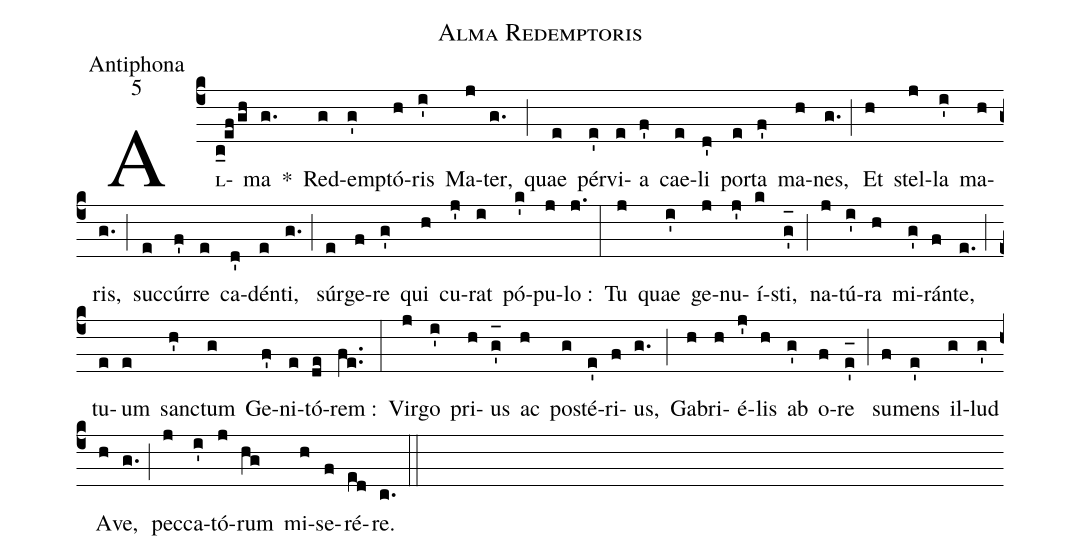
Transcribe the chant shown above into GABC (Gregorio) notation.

name:Alma Redemptoris;
office-part:Antiphona;
mode:5;
%%
(c4) A<sc>l</sc>(c_0!ef/gh)ma(g.) *() Red(g)em(g')ptó(h)ris(i') Ma(j)ter,(g.) (;) quae(e) pér(e')vi(e)a(f') cae(e)li(d') por(e)ta(f') ma(h)nes,(g.) (;) Et(h) stel(j)la(i') ma(h)ris,(g.) (;) suc(e)cúr(f')re(e) ca(d')dén(e)ti,(g.) (;) súr(e)ge(f)re(g') qui(h) cu(j')rat(i) pó(k')pu(j)lo :(j.) (:) Tu(j) quae(i') ge(j)nu(j')í(k)sti,(g'_[oh:h]) (;) na(j)tú(i')ra(h) mi(g')rán(f)te,(e.) (;) tu(e)um(e) san(h')ctum(g) Ge(f')ni(e)tó(de)rem :(fe..) (:) Vir(j)go(i') pri(h)us(g'_[oh:h]) ac(h) po(g)sté(e')ri(f)us,(g.) (;) Ga(h)bri(h)é(j')lis(h) ab(g') o(f)re(e'_[oh:h]) (;) su(f)mens(e') il(g)lud(g') A(h)ve,(g.) (;) pec(j)ca(i')tó(j)rum(hg) mi(h)se(f)ré(ed)re.(c.) (::)
